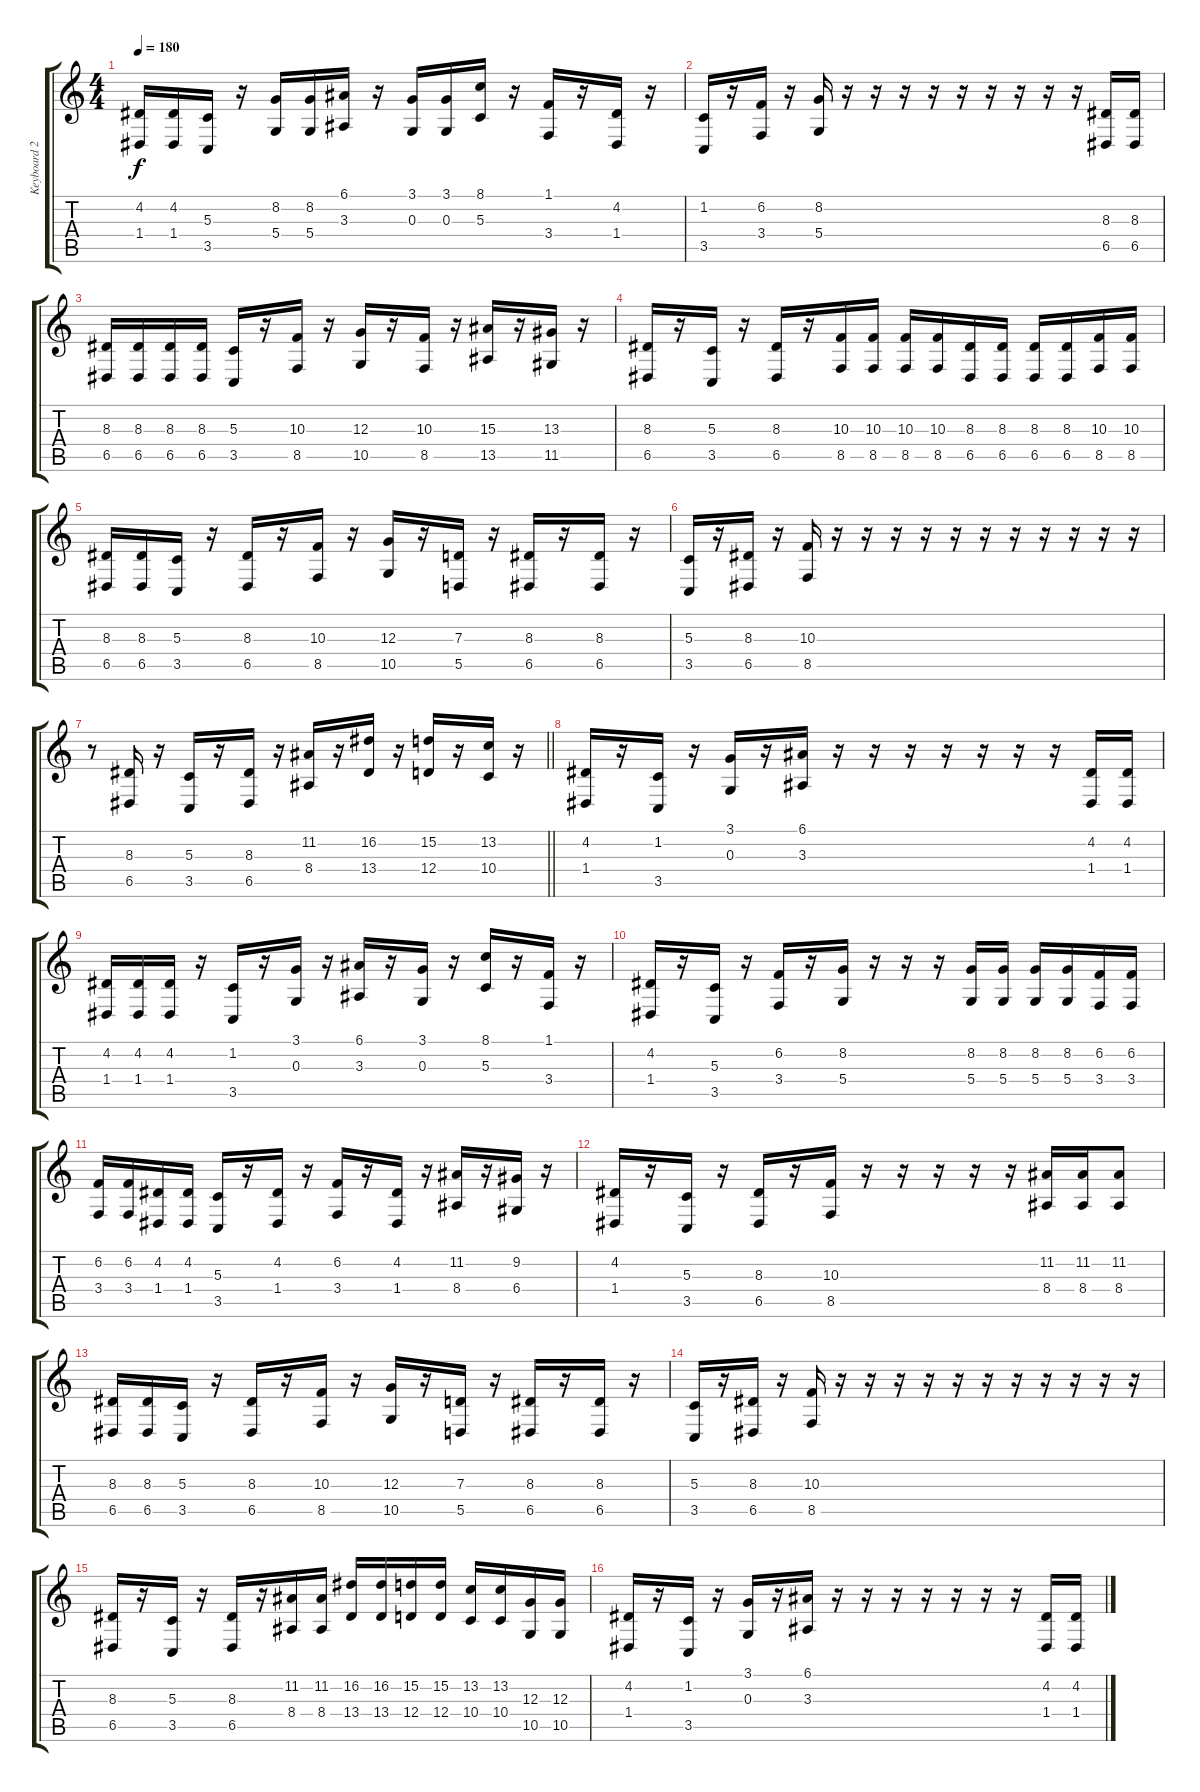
\track ("Keyboard 2" "Keyboard 2") {instrument lead1square}
\staff {score tabs}
\tuning (E4 B3 G3 D3 A2 E2) {hide}
\ts (4 4)
\tempo 180
\clef g2
\ks c
(4.2 1.4).16{dy f} (4.2 1.4).16 (5.3 3.5).16 r.16 (8.2 5.4).16 (8.2 5.4).16 (6.1 3.3).16 r.16 (3.1 0.3).16 (3.1 0.3).16 (8.1 5.3).16 r.16 (1.1 3.4).16 r.16 (4.2 1.4).16 r.16 |
(1.2 3.5).16 r.16 (6.2 3.4).16 r.16 (8.2 5.4).16 r.16 r.16 r.16 r.16 r.16 r.16 r.16 r.16 r.16 (8.3 6.5).16 (8.3 6.5).16 |
(8.3 6.5).16 (8.3 6.5).16 (8.3 6.5).16 (8.3 6.5).16 (5.3 3.5).16 r.16 (10.3 8.5).16 r.16 (12.3 10.5).16 r.16 (10.3 8.5).16 r.16 (15.3 13.5).16 r.16 (13.3 11.5).16 r.16 |
(8.3 6.5).16 r.16 (5.3 3.5).16 r.16 (8.3 6.5).16 r.16 (10.3 8.5).16 (10.3 8.5).16 (10.3 8.5).16 (10.3 8.5).16 (8.3 6.5).16 (8.3 6.5).16 (8.3 6.5).16 (8.3 6.5).16 (10.3 8.5).16 (10.3 8.5).16 |
(8.3 6.5).16 (8.3 6.5).16 (5.3 3.5).16 r.16 (8.3 6.5).16 r.16 (10.3 8.5).16 r.16 (12.3 10.5).16 r.16 (7.3 5.5).16 r.16 (8.3 6.5).16 r.16 (8.3 6.5).16 r.16 |
(5.3 3.5).16 r.16 (8.3 6.5).16 r.16 (10.3 8.5).16 r.16 r.16 r.16 r.16 r.16 r.16 r.16 r.16 r.16 r.16 r.16 |
\barLineRight lightlight
r.8 (8.3 6.5).16 r.16 (5.3 3.5).16 r.16 (8.3 6.5).16 r.16 (11.2 8.4).16 r.16 (16.2 13.4).16 r.16 (15.2 12.4).16 r.16 (13.2 10.4).16 r.16 |
\section ("" "")
(4.2 1.4).16 r.16 (1.2 3.5).16 r.16 (3.1 0.3).16 r.16 (6.1 3.3).16 r.16 r.16 r.16 r.16 r.16 r.16 r.16 (4.2 1.4).16 (4.2 1.4).16 |
(4.2 1.4).16 (4.2 1.4).16 (4.2 1.4).16 r.16 (1.2 3.5).16 r.16 (3.1 0.3).16 r.16 (6.1 3.3).16 r.16 (3.1 0.3).16 r.16 (8.1 5.3).16 r.16 (1.1 3.4).16 r.16 |
(4.2 1.4).16 r.16 (5.3 3.5).16 r.16 (6.2 3.4).16 r.16 (8.2 5.4).16 r.16 r.16 r.16 (8.2 5.4).16 (8.2 5.4).16 (8.2 5.4).16 (8.2 5.4).16 (6.2 3.4).16 (6.2 3.4).16 |
(6.2 3.4).16 (6.2 3.4).16 (4.2 1.4).16 (4.2 1.4).16 (5.3 3.5).16 r.16 (4.2 1.4).16 r.16 (6.2 3.4).16 r.16 (4.2 1.4).16 r.16 (11.2 8.4).16 r.16 (9.2 6.4).16 r.16 |
(4.2 1.4).16 r.16 (5.3 3.5).16 r.16 (8.3 6.5).16 r.16 (10.3 8.5).16 r.16 r.16 r.16 r.16 r.16 (11.2 8.4).16 (11.2 8.4).16 (11.2 8.4).8 |
(8.3 6.5).16 (8.3 6.5).16 (5.3 3.5).16 r.16 (8.3 6.5).16 r.16 (10.3 8.5).16 r.16 (12.3 10.5).16 r.16 (7.3 5.5).16 r.16 (8.3 6.5).16 r.16 (8.3 6.5).16 r.16 |
(5.3 3.5).16 r.16 (8.3 6.5).16 r.16 (10.3 8.5).16 r.16 r.16 r.16 r.16 r.16 r.16 r.16 r.16 r.16 r.16 r.16 |
(8.3 6.5).16 r.16 (5.3 3.5).16 r.16 (8.3 6.5).16 r.16 (11.2 8.4).16 (11.2 8.4).16 (16.2 13.4).16 (16.2 13.4).16 (15.2 12.4).16 (15.2 12.4).16 (13.2 10.4).16 (13.2 10.4).16 (12.3 10.5).16 (12.3 10.5).16 |
(4.2 1.4).16 r.16 (1.2 3.5).16 r.16 (3.1 0.3).16 r.16 (6.1 3.3).16 r.16 r.16 r.16 r.16 r.16 r.16 r.16 (4.2 1.4).16 (4.2 1.4).16
